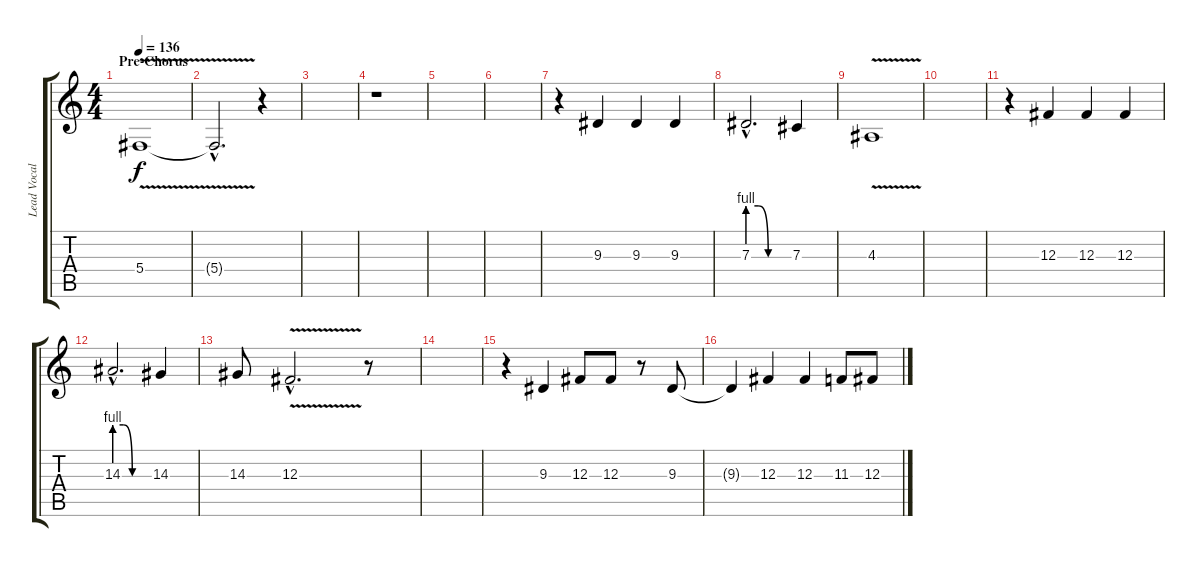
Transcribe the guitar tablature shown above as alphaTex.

\track ("Lead Vocals" "Lead Vocal") {instrument lead2sawtooth}
\staff {score tabs}
\tuning (Eb4 Bb3 Gb3 Db3 Ab2 Eb2) {hide}
\ts (4 4)
\section ("" "Pre-Chorus")
\tempo 136
\clef g2
\ks c
5.4{v}.1{dy f} |
5.4{hac t}.2{d} r.4 |
|
r.1{volume 16} |
|
|
r.4 9.3.4 9.3.4 9.3.4 |
7.3{be (custom 0 4 15 4 30 0 40 0 60 0) hac}.2{d} 7.3.4 |
4.3{v}.1 |
|
r.4 12.3.4 12.3.4 12.3.4 |
14.3{be (custom 0 4 15 4 31 0 40 0 60 0) hac}.2{d} 14.3.4 |
14.3.8 12.3{v hac}.2{d} r.8 |
|
r.4 9.3.4 12.3.8 12.3.8 r.8 9.3.8 |
9.3{t}.4 12.3.4 12.3.4 11.3.8 12.3.8
